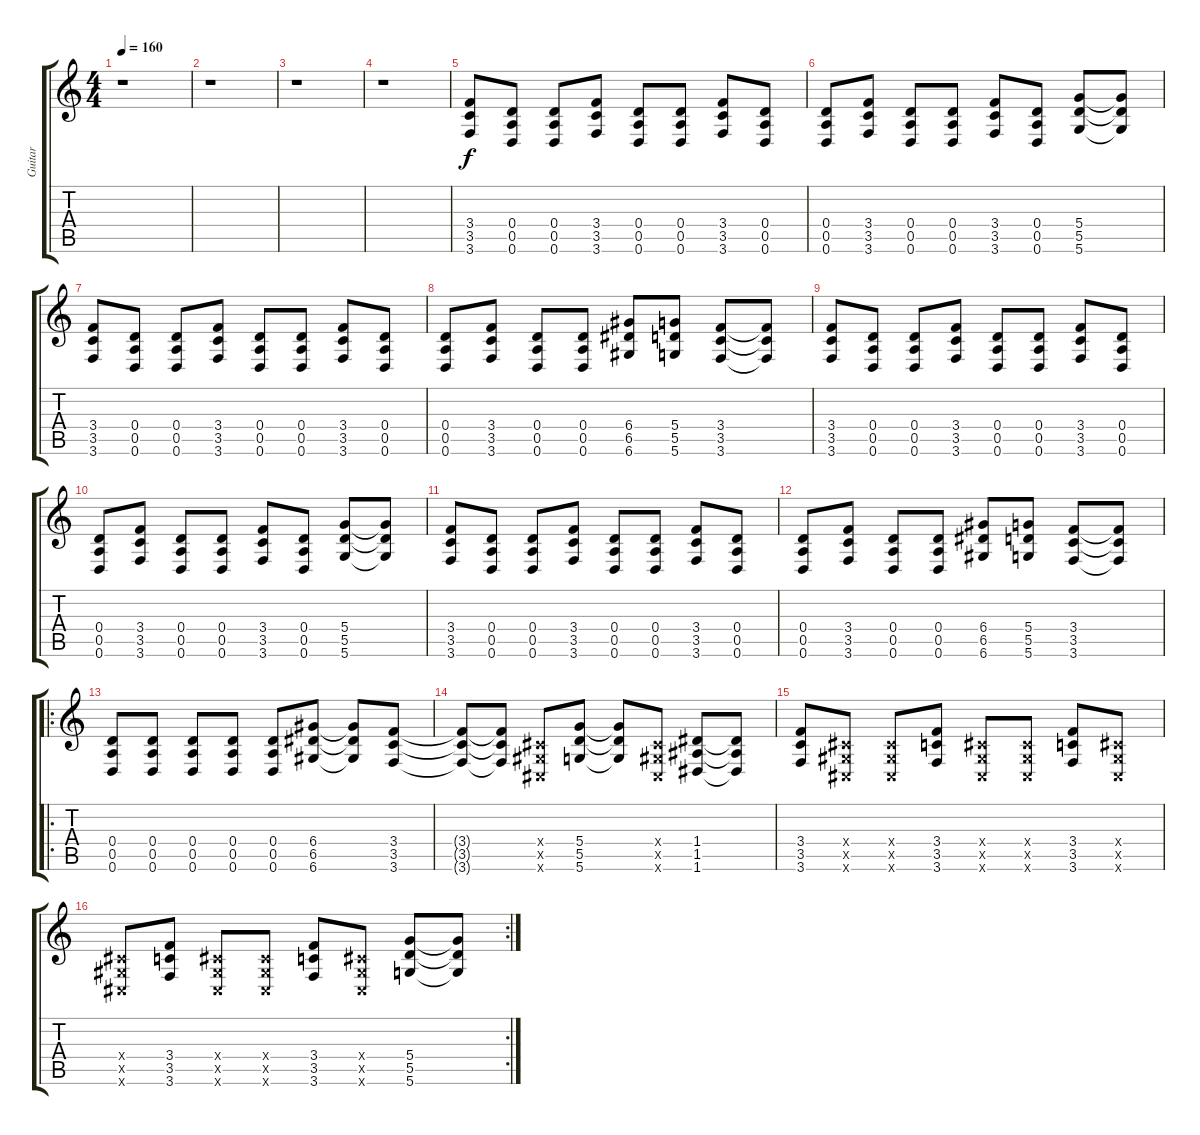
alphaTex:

\track ("Guitar" "Guitar") {instrument distortionguitar}
\staff {score tabs}
\tuning (E4 B3 G3 D3 A2 D2) {hide}
\ts (4 4)
\tempo 160
\clef g2
\ks c
r.1{dy f} |
r.1 |
r.1 |
r.1 |
(3.4 3.5 3.6).8 (0.4 0.5 0.6).8 (0.4 0.5 0.6).8 (3.4 3.5 3.6).8 (0.4 0.5 0.6).8 (0.4 0.5 0.6).8 (3.4 3.5 3.6).8 (0.4 0.5 0.6).8 |
(0.4 0.5 0.6).8 (3.4 3.5 3.6).8 (0.4 0.5 0.6).8 (0.4 0.5 0.6).8 (3.4 3.5 3.6).8 (0.4 0.5 0.6).8 (5.4 5.5 5.6).8 (5.4{t} 5.5{t} 5.6{t}).8 |
(3.4 3.5 3.6).8 (0.4 0.5 0.6).8 (0.4 0.5 0.6).8 (3.4 3.5 3.6).8 (0.4 0.5 0.6).8 (0.4 0.5 0.6).8 (3.4 3.5 3.6).8 (0.4 0.5 0.6).8 |
(0.4 0.5 0.6).8 (3.4 3.5 3.6).8 (0.4 0.5 0.6).8 (0.4 0.5 0.6).8 (6.4 6.5 6.6).8 (5.4 5.5 5.6).8 (3.4 3.5 3.6).8 (3.4{t} 3.5{t} 3.6{t}).8 |
(3.4 3.5 3.6).8 (0.4 0.5 0.6).8 (0.4 0.5 0.6).8 (3.4 3.5 3.6).8 (0.4 0.5 0.6).8 (0.4 0.5 0.6).8 (3.4 3.5 3.6).8 (0.4 0.5 0.6).8 |
(0.4 0.5 0.6).8 (3.4 3.5 3.6).8 (0.4 0.5 0.6).8 (0.4 0.5 0.6).8 (3.4 3.5 3.6).8 (0.4 0.5 0.6).8 (5.4 5.5 5.6).8 (5.4{t} 5.5{t} 5.6{t}).8 |
(3.4 3.5 3.6).8 (0.4 0.5 0.6).8 (0.4 0.5 0.6).8 (3.4 3.5 3.6).8 (0.4 0.5 0.6).8 (0.4 0.5 0.6).8 (3.4 3.5 3.6).8 (0.4 0.5 0.6).8 |
(0.4 0.5 0.6).8 (3.4 3.5 3.6).8 (0.4 0.5 0.6).8 (0.4 0.5 0.6).8 (6.4 6.5 6.6).8 (5.4 5.5 5.6).8 (3.4 3.5 3.6).8 (3.4{t} 3.5{t} 3.6{t}).8 |
\ro
(0.4 0.5 0.6).8 (0.4 0.5 0.6).8 (0.4 0.5 0.6).8 (0.4 0.5 0.6).8 (0.4 0.5 0.6).8 (6.4 6.5 6.6).8 (6.4{t} 6.5{t} 6.6{t}).8 (3.4 3.5 3.6).8 |
(3.4{t} 3.5{t} 3.6{t}).8 (3.4{t} 3.5{t} 3.6{t}).8 (-1.4{x} -1.5{x} -1.6{x}).8 (5.4 5.5 5.6).8 (5.4{t} 5.5{t} 5.6{t}).8 (-1.4{x} -1.5{x} -1.6{x}).8 (1.4 1.5 1.6).8 (1.4{t} 1.5{t} 1.6{t}).8 |
(3.4 3.5 3.6).8 (-1.4{x} -1.5{x} -1.6{x}).8 (-1.4{x} -1.5{x} -1.6{x}).8 (3.4 3.5 3.6).8 (-1.4{x} -1.5{x} -1.6{x}).8 (-1.4{x} -1.5{x} -1.6{x}).8 (3.4 3.5 3.6).8 (-1.4{x} -1.5{x} -1.6{x}).8 |
\rc 2
(-1.4{x} -1.5{x} -1.6{x}).8 (3.4 3.5 3.6).8 (-1.4{x} -1.5{x} -1.6{x}).8 (-1.4{x} -1.5{x} -1.6{x}).8 (3.4 3.5 3.6).8 (-1.4{x} -1.5{x} -1.6{x}).8 (5.4 5.5 5.6).8 (5.4{t} 5.5{t} 5.6{t}).8
